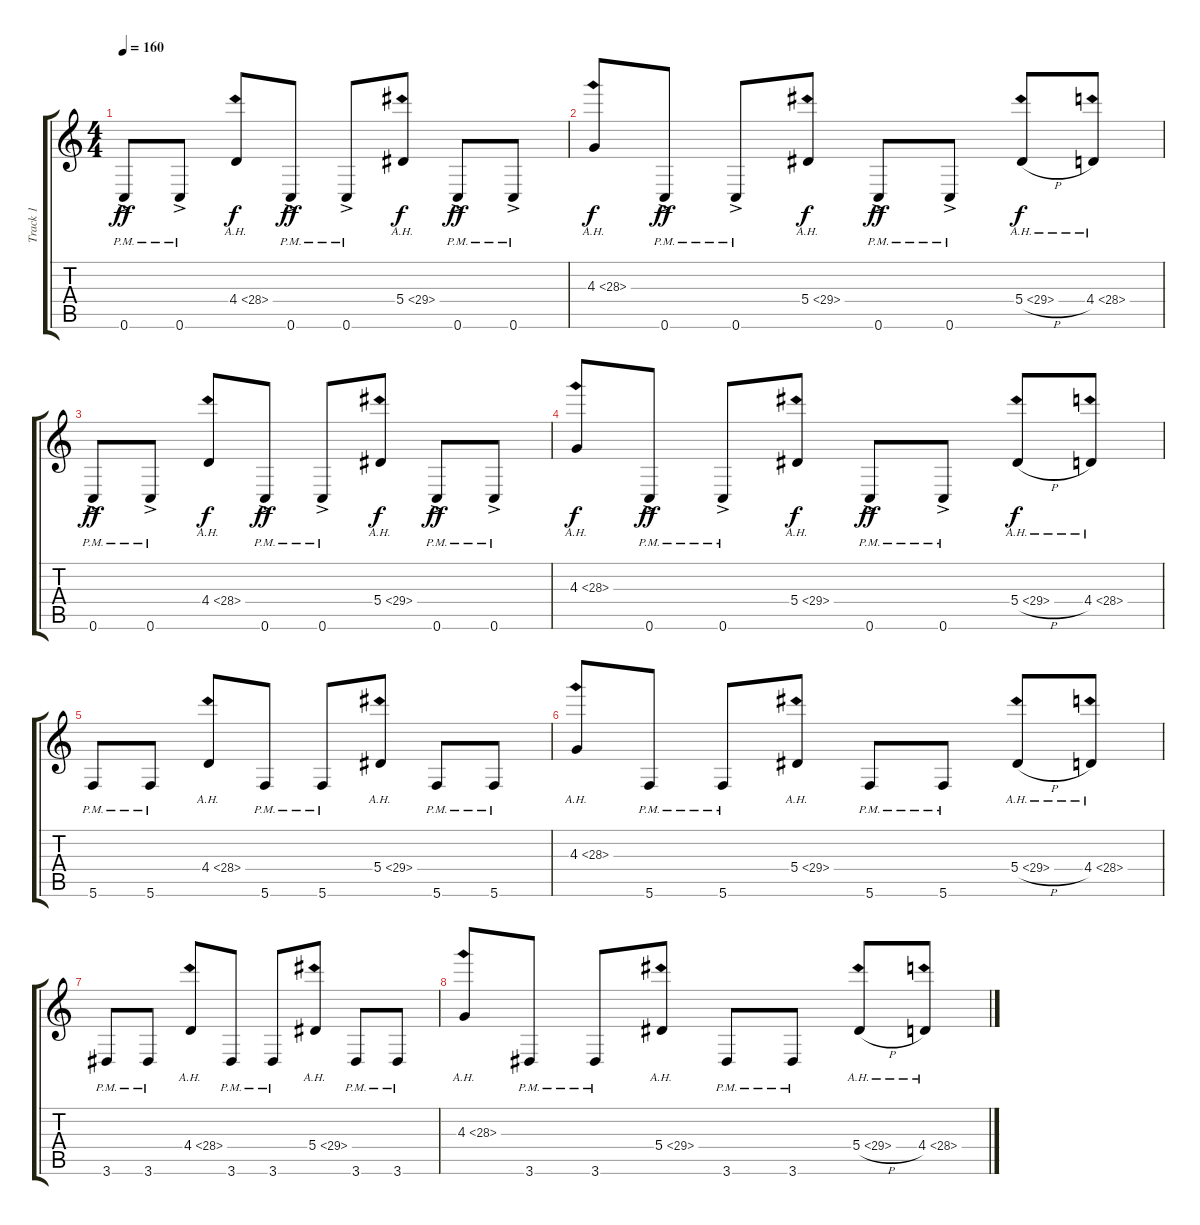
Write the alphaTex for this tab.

\track ("Track 1" "Track 1") {instrument distortionguitar}
\staff {score tabs}
\tuning (C4 G3 Eb3 Bb2 F2 C2) {hide}
\ts (4 4)
\tempo 160
\clef g2
\ks c
0.6{ac pm}.8{dy ff} 0.6{ac pm}.8 4.4{ah 24}.8{dy f} 0.6{ac pm}.8{dy ff} 0.6{ac pm}.8 5.4{ah 24}.8{dy f} 0.6{ac pm}.8{dy ff} 0.6{ac pm}.8 |
4.3{ah 24}.8{dy f} 0.6{ac pm}.8{dy ff} 0.6{ac pm}.8 5.4{ah 24}.8{dy f} 0.6{ac pm}.8{dy ff} 0.6{ac pm}.8 5.4{ah 24 h}.8{dy f} 4.4{ah 24}.8 |
0.6{ac pm}.8{dy ff} 0.6{ac pm}.8 4.4{ah 24}.8{dy f} 0.6{ac pm}.8{dy ff} 0.6{ac pm}.8 5.4{ah 24}.8{dy f} 0.6{ac pm}.8{dy ff} 0.6{ac pm}.8 |
4.3{ah 24}.8{dy f} 0.6{ac pm}.8{dy ff} 0.6{ac pm}.8 5.4{ah 24}.8{dy f} 0.6{ac pm}.8{dy ff} 0.6{ac pm}.8 5.4{ah 24 h}.8{dy f} 4.4{ah 24}.8 |
5.6{pm}.8 5.6{pm}.8 4.4{ah 24}.8 5.6{pm}.8 5.6{pm}.8 5.4{ah 24}.8 5.6{pm}.8 5.6{pm}.8 |
4.3{ah 24}.8 5.6{pm}.8 5.6{pm}.8 5.4{ah 24}.8 5.6{pm}.8 5.6{pm}.8 5.4{ah 24 h}.8 4.4{ah 24}.8 |
3.6{pm}.8 3.6{pm}.8 4.4{ah 24}.8 3.6{pm}.8 3.6{pm}.8 5.4{ah 24}.8 3.6{pm}.8 3.6{pm}.8 |
4.3{ah 24}.8 3.6{pm}.8 3.6{pm}.8 5.4{ah 24}.8 3.6{pm}.8 3.6{pm}.8 5.4{ah 24 h}.8 4.4{ah 24}.8
